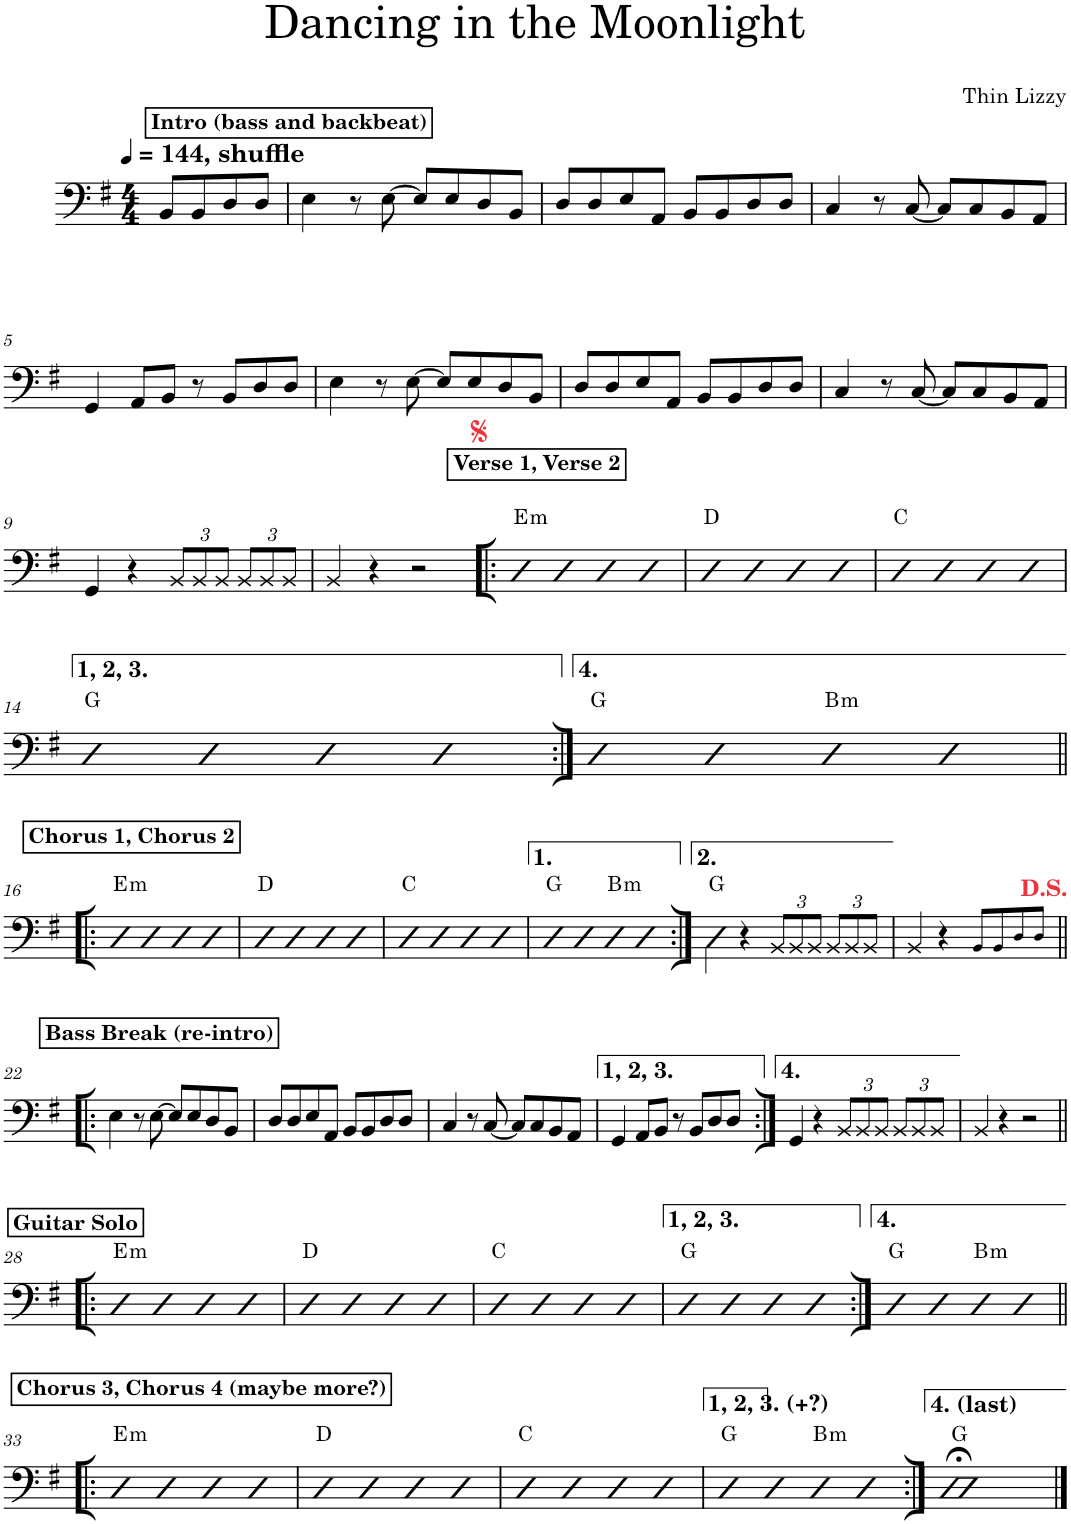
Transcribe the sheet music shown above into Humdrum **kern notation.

**kern	**harte
*part1	*part1
*staff1	*
*I"Piano	*
*I'Pno.	*
*clefF4	*
*k[f#]	*
*M4/4	*
*MM144	*
=1	=1
!LO:TX:a:B:t=, shuffle	!
8BB/L	.
8BB/	.
8D/	.
8D/J	.
!!LO:REH:place=s1:a:B:cj:t=Intro (bass and backbeat)
=2	=2
4E\	.
8r	.
[8E\	.
8E/L]	.
8E/	.
8D/	.
8BB/J	.
=3	=3
8D/L	.
8D/	.
8E/	.
8AA/J	.
8BB/L	.
8BB/	.
8D/	.
8D/J	.
=4	=4
4C/	.
8r	.
[8C/	.
8C/L]	.
8C/	.
8BB/	.
8AA/J	.
!!LO:LB:g=z
=5	=5
4GG/	.
8AA/L	.
8BB/J	.
8r	.
8BB/L	.
8D/	.
8D/J	.
=6	=6
4E\	.
8r	.
[8E\	.
8E/L]	.
8E/	.
8D/	.
8BB/J	.
=7	=7
8D/L	.
8D/	.
8E/	.
8AA/J	.
8BB/L	.
8BB/	.
8D/	.
8D/J	.
=8	=8
4C/	.
8r	.
[8C/	.
8C/L]	.
8C/	.
8BB/	.
8AA/J	.
!!LO:LB:g=z
=9	=9
4GG/	.
4r	.
*Xbrackettup	*
12BB/L	.
12BB/	.
12BB/J	.
12BB/L	.
12BB/	.
12BB/J	.
=10	=10
4BB/	.
4r	.
2r	.
!!LO:REH:place=s1:a:B:cj:t=Verse 1, Verse 2
=11!|:	=11!|:
!	!LO:H:kt=m
4D	E:min
4D	.
4D	.
4D	.
=12	=12
4D	D:maj
4D	.
4D	.
4D	.
=13	=13
4D	C:maj
4D	.
4D	.
4D	.
!!LO:LB:g=z
=14	=14
4D	G:maj
4D	.
4D	.
4D	.
=15:|!	=15:|!
4D	G:maj
4D	.
!	!LO:H:kt=m
4D	B:min
4D	.
!!LO:LB:g=z
!!LO:REH:place=s1:a:B:cj:t=Chorus 1, Chorus 2
=16!|:	=16!|:
!	!LO:H:kt=m
4D	E:min
4D	.
4D	.
4D	.
=17	=17
4D	D:maj
4D	.
4D	.
4D	.
=18	=18
4D	C:maj
4D	.
4D	.
4D	.
=19	=19
4D	G:maj
4D	.
!	!LO:H:kt=m
4D	B:min
4D	.
=20:|!	=20:|!
4GG\	G:maj
4r	.
12BB/L	.
12BB/	.
12BB/J	.
12BB/L	.
12BB/	.
12BB/J	.
=21	=21
4BB/	.
4r	.
8BB!/L	.
8BB!/	.
8D!/	.
8D!/J	.
!!LO:LB:g=z
!!LO:REH:place=s1:a:B:cj:t=Bass Break (re-intro)
=22!|:	=22!|:
4E\	.
8r	.
[8E\	.
8E/L]	.
8E/	.
8D/	.
8BB/J	.
=23	=23
8D/L	.
8D/	.
8E/	.
8AA/J	.
8BB/L	.
8BB/	.
8D/	.
8D/J	.
=24	=24
4C/	.
8r	.
[8C/	.
8C/L]	.
8C/	.
8BB/	.
8AA/J	.
=25	=25
4GG/	.
8AA/L	.
8BB/J	.
8r	.
8BB/L	.
8D/	.
8D/J	.
=26:|!	=26:|!
4GG/	.
4r	.
12BB/L	.
12BB/	.
12BB/J	.
12BB/L	.
12BB/	.
12BB/J	.
=27	=27
4BB/	.
4r	.
2r	.
!!LO:LB:g=z
!!LO:REH:place=s1:a:B:cj:t=Guitar Solo
=28!|:	=28!|:
!	!LO:H:kt=m
4D	E:min
4D	.
4D	.
4D	.
=29	=29
4D	D:maj
4D	.
4D	.
4D	.
=30	=30
4D	C:maj
4D	.
4D	.
4D	.
=31	=31
4D	G:maj
4D	.
4D	.
4D	.
=32:|!	=32:|!
4D	G:maj
4D	.
!	!LO:H:kt=m
4D	B:min
4D	.
!!LO:LB:g=z
!!LO:REH:place=s1:a:B:cj:t=Chorus 3, Chorus 4 (maybe more?)
=33!|:	=33!|:
!	!LO:H:kt=m
4D	E:min
4D	.
4D	.
4D	.
=34	=34
4D	D:maj
4D	.
4D	.
4D	.
=35	=35
4D	C:maj
4D	.
4D	.
4D	.
=36	=36
4D	G:maj
4D	.
!	!LO:H:kt=m
4D	B:min
4D	.
=37:|!	=37:|!
1D;<	G:maj
==	==
*-	*-
